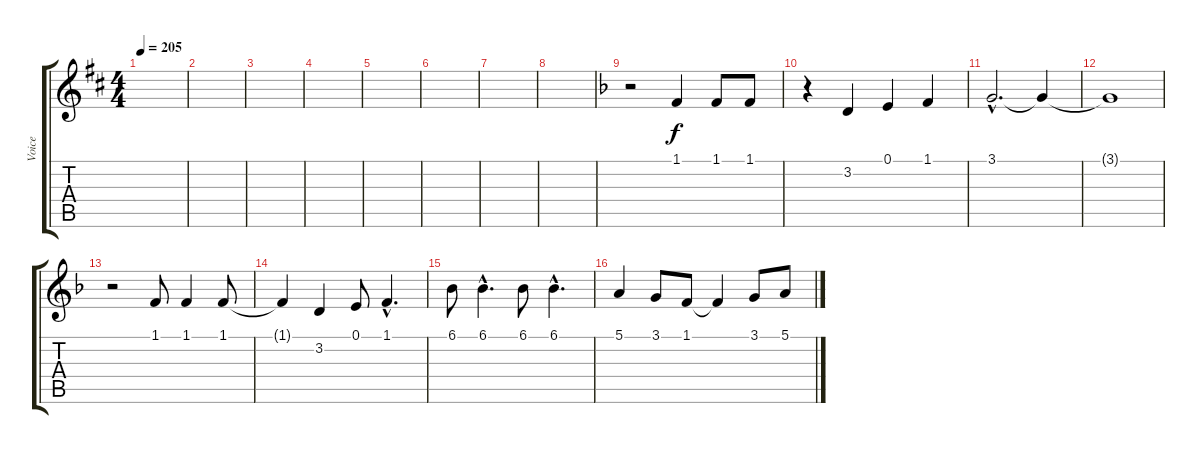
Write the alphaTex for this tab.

\track ("Voice" "Voice") {instrument lead1square}
\staff {score tabs}
\tuning (E4 B3 G3 D3 A2 E2) {hide}
\ts (4 4)
\tempo 205
\clef g2
\ks d
|
|
|
|
|
|
|
|
\ks f
r.2 1.1.4 1.1.8 1.1.8 |
r.4 3.2.4 0.1.4 1.1.4 |
3.1{hac}.2{d} 3.1{t}.4 |
3.1{t}.1 |
r.2 1.1.8 1.1.4 1.1.8 |
1.1{t}.4 3.2.4 0.1.8 1.1{hac}.4{d} |
6.1.8 6.1{hac}.4{d} 6.1.8 6.1{hac}.4{d} |
5.1.4 3.1.8 1.1.8 1.1{t}.4 3.1.8 5.1.8
